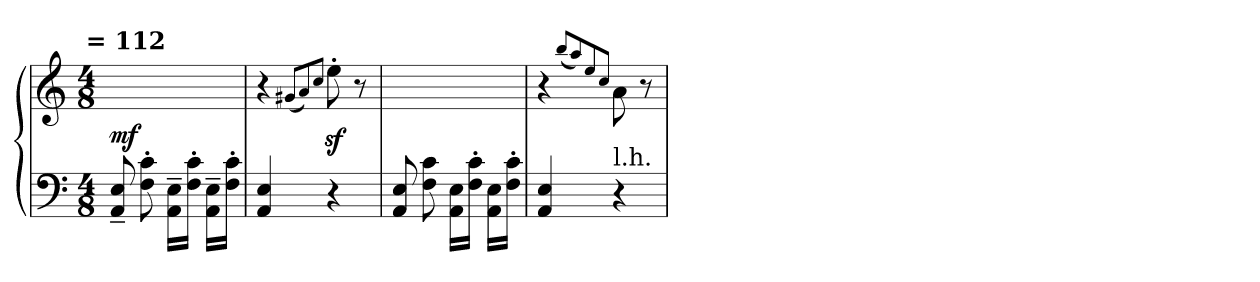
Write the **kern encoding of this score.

**kern	**kern	**dynam
*part1	*part1	*part1
*staff2	*staff1	*staff1/2
*clefF4	*clefG2	*
*k[]	*k[]	*
!!LO:TX:omd:t= = 112
*M4/8	*M4/8	*
*MM112	*MM112	*
=1	=1	=1
!	!	!LO:DY:a=2
8AA~/ 8E~/	2ryy	mf
8F'\ 8c'\	.	.
16AA~\ 16E~\LL	.	.
16F'\ 16c'\JJ	.	.
16AA~\ 16E~\LL	.	.
16F'\ 16c'\JJ	.	.
=2	=2	=2
4AA/ 4E/	4r	.
.	(8qqg#X/L	.
.	8qqa/)	.
.	8qqcc/J	.
4r	8eez<'\	.
.	8r	.
=3	=3	=3
8AA/ 8E/	2ryy	.
8F\ 8c\	.	.
16AA\ 16E\LL	.	.
16F'>\ 16c'>\JJ	.	.
16AA\ 16E\LL	.	.
16F'>\ 16c'>\JJ	.	.
=4	=4	=4
4AA/ 4E/	4r	.
.	(8qqbb/L	.
.	8qqaa/)	.
.	8qqee/	.
.	8qqcc/J	.
!LO:TX:a:t=l.h.	!	!
4r	8a\	.
.	8r	.
=	=	=
*-	*-	*-
